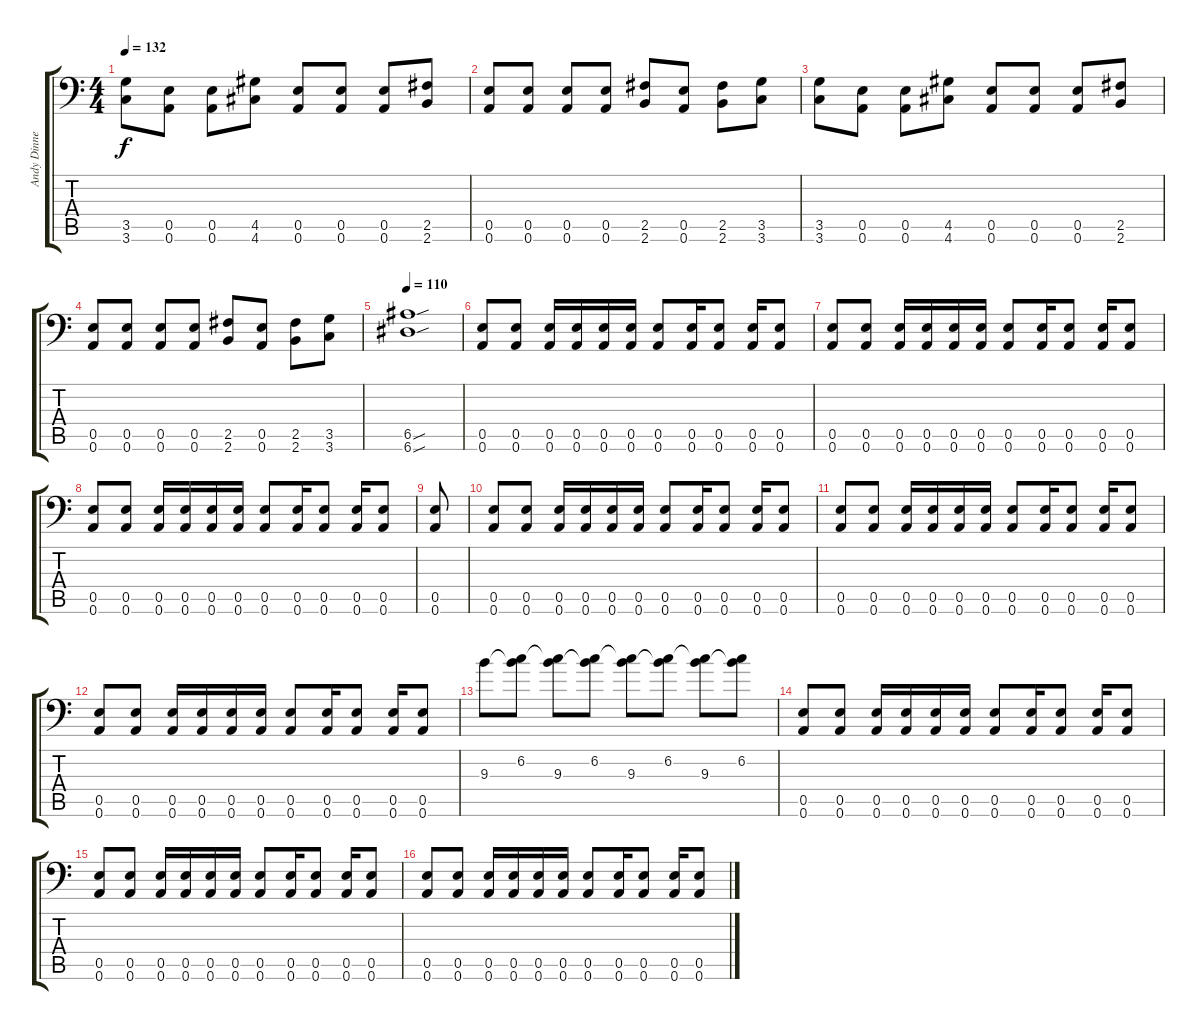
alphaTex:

\track ("Andy Dinner" "Andy Dinne") {instrument distortionguitar}
\staff {score tabs}
\tuning (B3 Gb3 D3 A2 E2 A1) {hide}
\ts (4 4)
\tempo 132
\clef f4
\ks c
(3.5 3.6).8{dy f} (0.5 0.6).8 (0.5 0.6).8 (4.5 4.6).8 (0.5 0.6).8 (0.5 0.6).8 (0.5 0.6).8 (2.5 2.6).8 |
(0.5 0.6).8 (0.5 0.6).8 (0.5 0.6).8 (0.5 0.6).8 (2.5 2.6).8 (0.5 0.6).8 (2.5 2.6).8 (3.5 3.6).8 |
(3.5 3.6).8 (0.5 0.6).8 (0.5 0.6).8 (4.5 4.6).8 (0.5 0.6).8 (0.5 0.6).8 (0.5 0.6).8 (2.5 2.6).8 |
(0.5 0.6).8 (0.5 0.6).8 (0.5 0.6).8 (0.5 0.6).8 (2.5 2.6).8 (0.5 0.6).8 (2.5 2.6).8 (3.5 3.6).8 |
\tempo 110
(6.5{sou} 6.6{sou}).1 |
(0.5 0.6).8 (0.5 0.6).8 (0.5 0.6).16 (0.5 0.6).16 (0.5 0.6).16 (0.5 0.6).16 (0.5 0.6).8 (0.5 0.6).16 (0.5 0.6).8 (0.5 0.6).16 (0.5 0.6).8 |
(0.5 0.6).8 (0.5 0.6).8 (0.5 0.6).16 (0.5 0.6).16 (0.5 0.6).16 (0.5 0.6).16 (0.5 0.6).8 (0.5 0.6).16 (0.5 0.6).8 (0.5 0.6).16 (0.5 0.6).8 |
(0.5 0.6).8 (0.5 0.6).8 (0.5 0.6).16 (0.5 0.6).16 (0.5 0.6).16 (0.5 0.6).16 (0.5 0.6).8 (0.5 0.6).16 (0.5 0.6).8 (0.5 0.6).16 (0.5 0.6).8 |
(0.5 0.6).8 |
(0.5 0.6).8 (0.5 0.6).8 (0.5 0.6).16 (0.5 0.6).16 (0.5 0.6).16 (0.5 0.6).16 (0.5 0.6).8 (0.5 0.6).16 (0.5 0.6).8 (0.5 0.6).16 (0.5 0.6).8 |
(0.5 0.6).8 (0.5 0.6).8 (0.5 0.6).16 (0.5 0.6).16 (0.5 0.6).16 (0.5 0.6).16 (0.5 0.6).8 (0.5 0.6).16 (0.5 0.6).8 (0.5 0.6).16 (0.5 0.6).8 |
(0.5 0.6).8 (0.5 0.6).8 (0.5 0.6).16 (0.5 0.6).16 (0.5 0.6).16 (0.5 0.6).16 (0.5 0.6).8 (0.5 0.6).16 (0.5 0.6).8 (0.5 0.6).16 (0.5 0.6).8 |
9.3.8 (6.2 9.3{t}).8 (6.2{t} 9.3).8 (6.2 9.3{t}).8 (6.2{t} 9.3).8 (6.2 9.3{t}).8 (6.2{t} 9.3).8 (6.2 9.3{t}).8 |
(0.5 0.6).8 (0.5 0.6).8 (0.5 0.6).16 (0.5 0.6).16 (0.5 0.6).16 (0.5 0.6).16 (0.5 0.6).8 (0.5 0.6).16 (0.5 0.6).8 (0.5 0.6).16 (0.5 0.6).8 |
(0.5 0.6).8 (0.5 0.6).8 (0.5 0.6).16 (0.5 0.6).16 (0.5 0.6).16 (0.5 0.6).16 (0.5 0.6).8 (0.5 0.6).16 (0.5 0.6).8 (0.5 0.6).16 (0.5 0.6).8 |
(0.5 0.6).8 (0.5 0.6).8 (0.5 0.6).16 (0.5 0.6).16 (0.5 0.6).16 (0.5 0.6).16 (0.5 0.6).8 (0.5 0.6).16 (0.5 0.6).8 (0.5 0.6).16 (0.5 0.6).8
